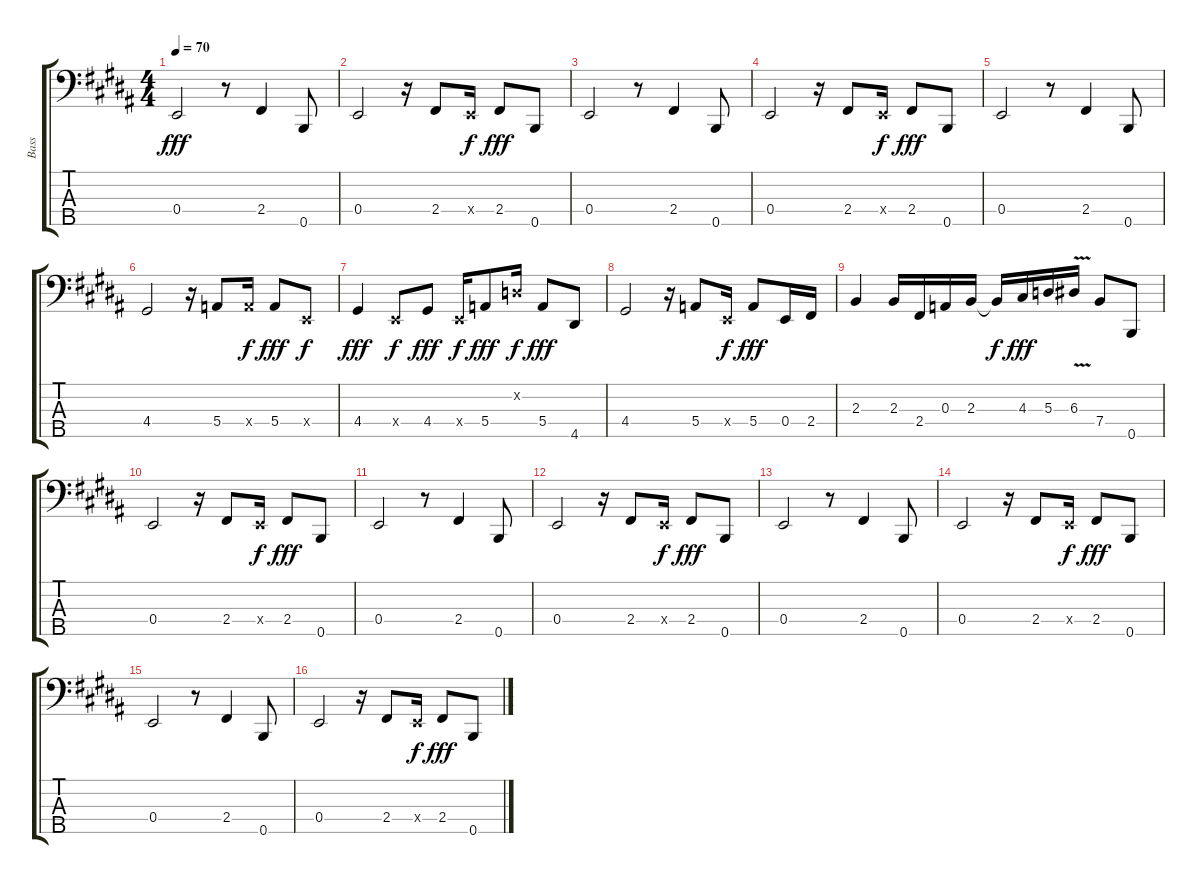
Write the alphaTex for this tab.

\track ("Bass" "Bass") {instrument electricbassfinger}
\staff {score tabs}
\tuning (G2 D2 A1 E1 B0) {hide}
\ts (4 4)
\tempo 70
\clef f4
\ks b
0.4.2{dy fff} r.8 2.4.4 0.5.8 |
0.4.2 r.16 2.4.8 0.4{x}.16{dy f} 2.4.8{dy fff} 0.5.8 |
0.4.2 r.8 2.4.4 0.5.8 |
0.4.2 r.16 2.4.8 0.4{x}.16{dy f} 2.4.8{dy fff} 0.5.8 |
0.4.2 r.8 2.4.4 0.5.8 |
4.4.2 r.16 5.4.8 5.4{x}.16{dy f} 5.4.8{dy fff} 0.4{x}.8{dy f} |
4.4.4{dy fff} 0.4{x}.8{dy f} 4.4.8{dy fff} 0.4{x}.16{dy f} 5.4.8{dy fff} 0.2{x}.16{dy f} 5.4.8{dy fff} 4.5.8 |
4.4.2 r.16 5.4.8 0.4{x}.16{dy f} 5.4.8{dy fff} 0.4.16 2.4.16 |
2.3.4 2.3.16 2.4.16 0.3.16 2.3.16 2.3{t}.16{dy f} 4.3.16{dy fff} 5.3.16 6.3{v}.16 7.4.8 0.5.8 |
0.4.2 r.16 2.4.8 0.4{x}.16{dy f} 2.4.8{dy fff} 0.5.8 |
0.4.2 r.8 2.4.4 0.5.8 |
0.4.2 r.16 2.4.8 0.4{x}.16{dy f} 2.4.8{dy fff} 0.5.8 |
0.4.2 r.8 2.4.4 0.5.8 |
0.4.2 r.16 2.4.8 0.4{x}.16{dy f} 2.4.8{dy fff} 0.5.8 |
0.4.2 r.8 2.4.4 0.5.8 |
0.4.2 r.16 2.4.8 0.4{x}.16{dy f} 2.4.8{dy fff} 0.5.8
